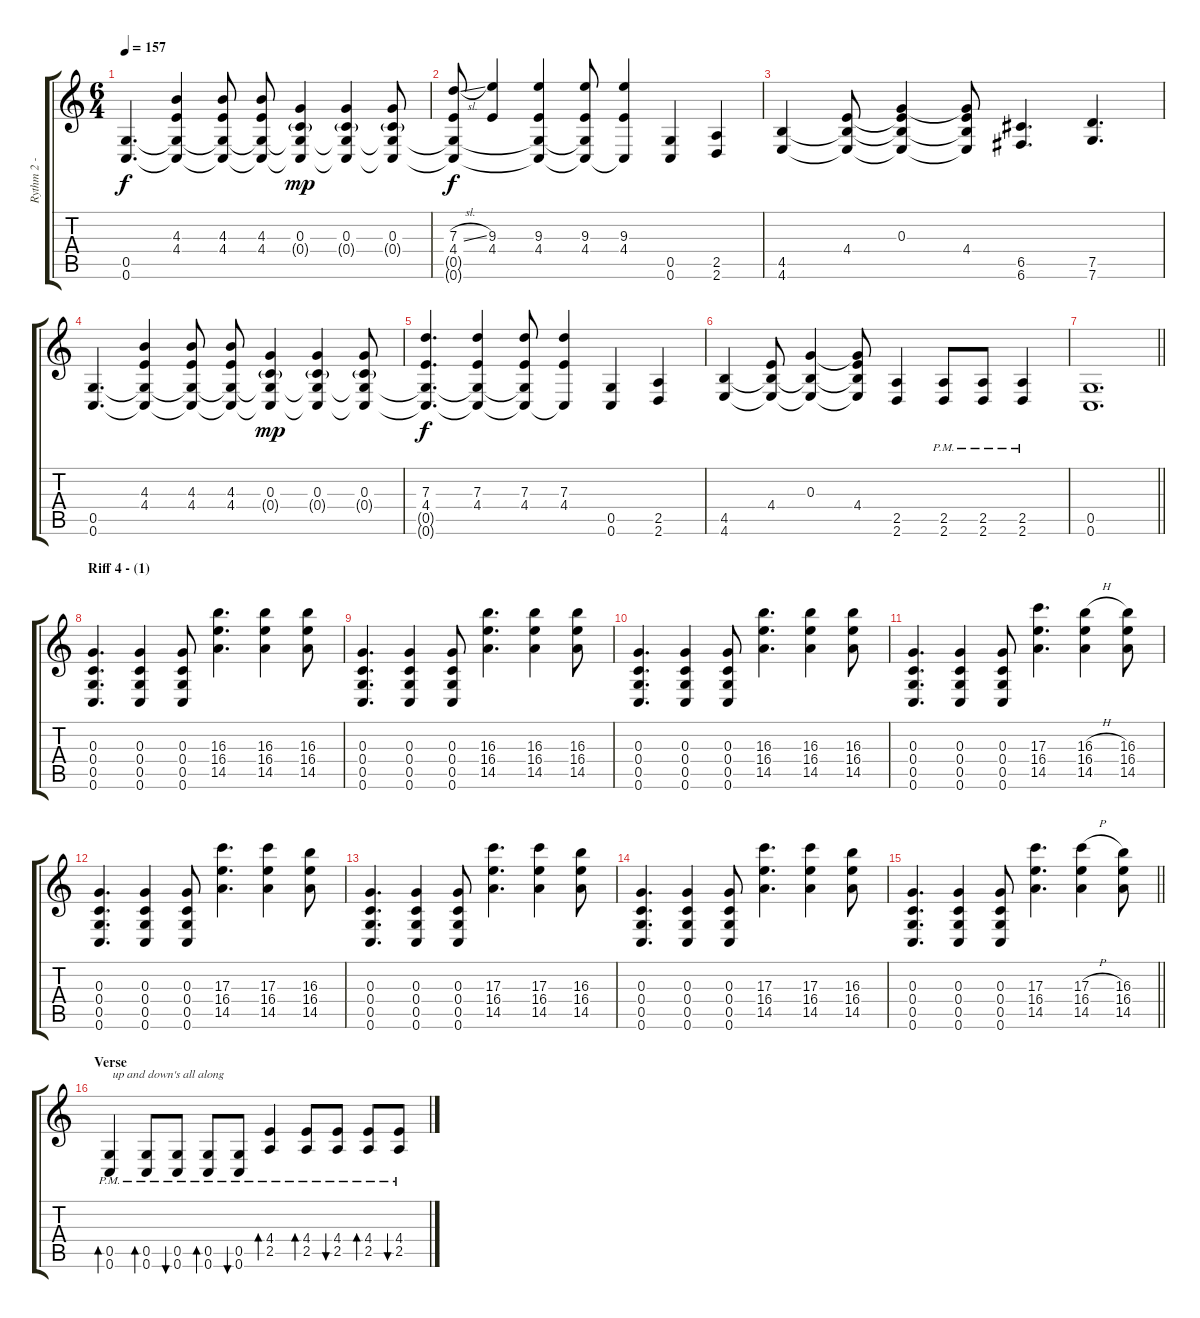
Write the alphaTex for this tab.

\track ("Rythm 2 - Devin" "Rythm 2 - ") {instrument distortionguitar}
\staff {score tabs}
\tuning (E4 C4 G3 C3 G2 C2) {hide}
\ts (6 4)
\tempo 157
\clef g2
\ks c
(0.5 0.6).4{d dy f} (4.3 4.4 0.5{t} 0.6{t}).4 (4.3 4.4 0.5{t} 0.6{t}).8 (4.3 4.4 0.5{t} 0.6{t}).8 (0.3 0.4{g} 0.5{t} 0.6{t}).4{dy mp} (0.3 0.4{g} 0.5{t} 0.6{t}).4 (0.3 0.4{g} 0.5{t} 0.6{t}).8 |
(7.3{sl} 4.4 0.5{t} 0.6{t}).8{dy f} (9.3 4.4).4 (9.3 4.4 0.5{t} 0.6{t}).4 (9.3 4.4 0.5{t} 0.6{t}).8 (9.3 4.4 0.6{t}).4 (0.5 0.6).4 (2.5 2.6).4 |
(4.5 4.6).4 (4.4 4.5{t} 4.6{t}).8 (0.3 4.4{t} 4.5{t} 4.6{t}).4 (0.3{t} 4.4 4.5{t} 4.6{t}).8 (6.5 6.6).4{d} (7.5 7.6).4{d} |
(0.5 0.6).4{d} (4.3 4.4 0.5{t} 0.6{t}).4 (4.3 4.4 0.5{t} 0.6{t}).8 (4.3 4.4 0.5{t} 0.6{t}).8 (0.3 0.4{g} 0.5{t} 0.6{t}).4{dy mp} (0.3 0.4{g} 0.5{t} 0.6{t}).4 (0.3 0.4{g} 0.5{t} 0.6{t}).8 |
(7.3 4.4 0.5{t} 0.6{t}).4{d dy f} (7.3 4.4 0.5{t} 0.6{t}).4 (7.3 4.4 0.5{t} 0.6{t}).8 (7.3 4.4 0.6{t}).4 (0.5 0.6).4 (2.5 2.6).4 |
(4.5 4.6).4 (4.4 4.5{t} 4.6{t}).8 (0.3 4.5{t} 4.6{t}).4 (0.3{t} 4.4 4.5{t} 4.6{t}).8 (2.5 2.6).4 (2.5{pm} 2.6{pm}).8 (2.5{pm} 2.6{pm}).8 (2.5{pm} 2.6{pm}).4 |
\barLineRight lightlight
(0.5 0.6).1{d} |
\section ("" "Riff 4 - (1)")
(0.3 0.4 0.5 0.6).4{d} (0.3 0.4 0.5 0.6).4 (0.3 0.4 0.5 0.6).8 (16.3 16.4 14.5).4{d} (16.3 16.4 14.5).4 (16.3 16.4 14.5).8 |
(0.3 0.4 0.5 0.6).4{d} (0.3 0.4 0.5 0.6).4 (0.3 0.4 0.5 0.6).8 (16.3 16.4 14.5).4{d} (16.3 16.4 14.5).4 (16.3 16.4 14.5).8 |
(0.3 0.4 0.5 0.6).4{d} (0.3 0.4 0.5 0.6).4 (0.3 0.4 0.5 0.6).8 (16.3 16.4 14.5).4{d} (16.3 16.4 14.5).4 (16.3 16.4 14.5).8 |
(0.3 0.4 0.5 0.6).4{d} (0.3 0.4 0.5 0.6).4 (0.3 0.4 0.5 0.6).8 (17.3 16.4 14.5).4{d} (16.3{h} 16.4 14.5).4 (16.3 16.4 14.5).8 |
(0.3 0.4 0.5 0.6).4{d} (0.3 0.4 0.5 0.6).4 (0.3 0.4 0.5 0.6).8 (17.3 16.4 14.5).4{d} (17.3 16.4 14.5).4 (16.3 16.4 14.5).8 |
(0.3 0.4 0.5 0.6).4{d} (0.3 0.4 0.5 0.6).4 (0.3 0.4 0.5 0.6).8 (17.3 16.4 14.5).4{d} (17.3 16.4 14.5).4 (16.3 16.4 14.5).8 |
(0.3 0.4 0.5 0.6).4{d} (0.3 0.4 0.5 0.6).4 (0.3 0.4 0.5 0.6).8 (17.3 16.4 14.5).4{d} (17.3 16.4 14.5).4 (16.3 16.4 14.5).8 |
\barLineRight lightlight
(0.3 0.4 0.5 0.6).4{d} (0.3 0.4 0.5 0.6).4 (0.3 0.4 0.5 0.6).8 (17.3 16.4 14.5).4{d} (17.3{h} 16.4 14.5).4 (16.3 16.4 14.5).8 |
\section ("" "Verse")
(0.5{pm} 0.6{pm}).4{bd 120 txt " up and down's all along"} (0.5{pm} 0.6{pm}).8{bd 120} (0.5{pm} 0.6{pm}).8{bu 120} (0.5{pm} 0.6{pm}).8{bd 120} (0.5{pm} 0.6{pm}).8{bu 120} (4.4{pm} 2.5{pm}).4{bd 120} (4.4{pm} 2.5{pm}).8{bd 120} (4.4{pm} 2.5{pm}).8{bu 120} (4.4{pm} 2.5{pm}).8{bd 120} (4.4{pm} 2.5{pm}).8{bu 120}
